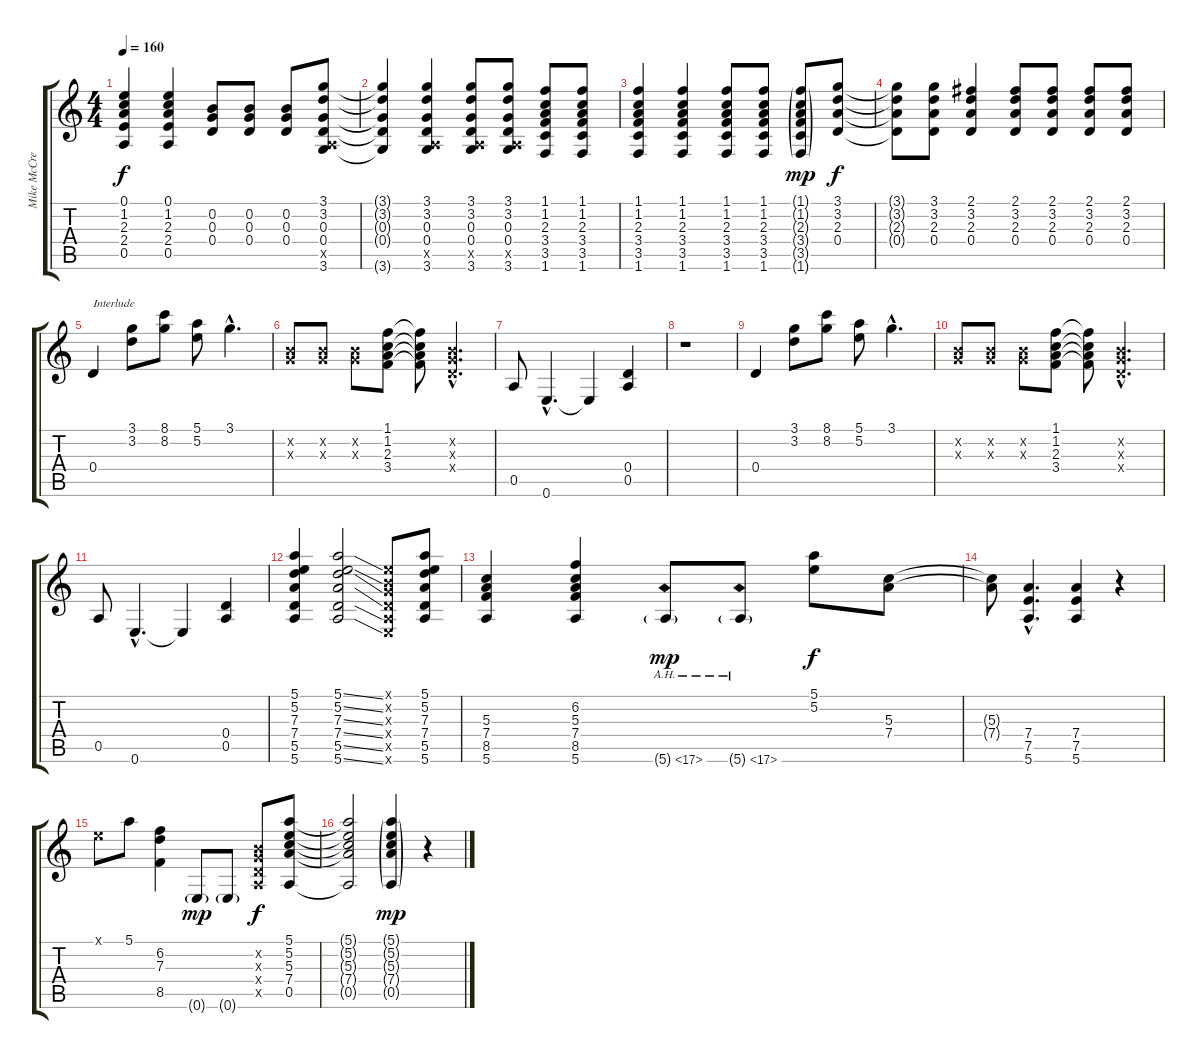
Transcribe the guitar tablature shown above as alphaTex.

\track ("Mike McCready" "Mike McCre") {instrument distortionguitar}
\staff {score tabs}
\tuning (E4 B3 G3 D3 A2 E2) {hide}
\ts (4 4)
\tempo 160
\clef g2
\ks c
(0.1 1.2 2.3 2.4 0.5).4{dy f} (0.1 1.2 2.3 2.4 0.5).4 (0.2 0.3 0.4).8 (0.2 0.3 0.4).8 (0.2 0.3 0.4).8 (3.1 3.2 0.3 0.4 0.5{x} 3.6).8 |
(3.1{t} 3.2{t} 0.3{t} 0.4{t} 3.6{t}).4 (3.1 3.2 0.3 0.4 0.5{x} 3.6).4 (3.1 3.2 0.3 0.4 0.5{x} 3.6).8 (3.1 3.2 0.3 0.4 0.5{x} 3.6).8 (1.1 1.2 2.3 3.4 3.5 1.6).8 (1.1 1.2 2.3 3.4 3.5 1.6).8 |
(1.1 1.2 2.3 3.4 3.5 1.6).4 (1.1 1.2 2.3 3.4 3.5 1.6).4 (1.1 1.2 2.3 3.4 3.5 1.6).8 (1.1 1.2 2.3 3.4 3.5 1.6).8 (1.1{g} 1.2{g} 2.3{g} 3.4{g} 3.5{g} 1.6{g}).8{dy mp} (3.1 3.2 2.3 0.4).8{dy f} |
(3.1{t} 3.2{t} 2.3{t} 0.4{t}).8 (3.1 3.2 2.3 0.4).8 (2.1 3.2 2.3 0.4).4 (2.1 3.2 2.3 0.4).8 (2.1 3.2 2.3 0.4).8 (2.1 3.2 2.3 0.4).8 (2.1 3.2 2.3 0.4).8 |
0.4.4{txt "Interlude"} (3.1 3.2).8 (8.1 8.2).8 (5.1 5.2).8 3.1{hac}.4{d} |
(0.2{x} 0.3{x}).8 (0.2{x} 0.3{x}).8 (0.2{x} 0.3{x}).8 (1.1 1.2 2.3 3.4).8 (1.1{t} 1.2{t} 2.3{t} 3.4{t}).8 (0.2{hac x} 0.3{hac x} 0.4{hac x}).4{d} |
0.5.8 0.6{hac}.4{d} 0.6{t}.4 (0.4 0.5).4 |
r.1 |
0.4.4 (3.1 3.2).8 (8.1 8.2).8 (5.1 5.2).8 3.1{hac}.4{d} |
(0.2{x} 0.3{x}).8 (0.2{x} 0.3{x}).8 (0.2{x} 0.3{x}).8 (1.1 1.2 2.3 3.4).8 (1.1{t} 1.2{t} 2.3{t} 3.4{t}).8 (0.2{hac x} 0.3{hac x} 0.4{hac x}).4{d} |
0.5.8 0.6{hac}.4{d} 0.6{t}.4 (0.4 0.5).4 |
(5.1 5.2 7.3 7.4 5.5 5.6).4 (5.1{ss} 5.2{ss} 7.3{ss} 7.4{ss} 5.5{ss} 5.6{ss}).2 (0.1{x} 0.2{x} 0.3{x} 0.4{x} 0.5{x} 0.6{x}).8 (5.1 5.2 7.3 7.4 5.5 5.6).8 |
(5.3 7.4 8.5 5.6).4 (6.2 5.3 7.4 8.5 5.6).4 5.6{ah 12 g}.8{dy mp} 5.6{ah 12 g}.8 (5.1 5.2).8{dy f} (5.3 7.4).8 |
(5.3{t} 7.4{t}).8 (7.4{hac} 7.5{hac} 5.6{hac}).4{d} (7.4 7.5 5.6).4 r.4 |
0.1{x}.8 5.1.8 (6.2 7.3 8.5).4 0.6{g}.8{dy mp} 0.6{g}.8 (0.2{x} 0.3{x} 0.4{x} 0.5{x}).8{dy f} (5.1 5.2 5.3 7.4 0.5).8 |
(5.1{t} 5.2{t} 5.3{t} 7.4{t} 0.5{t}).2 (5.1{ss g} 5.2{ss g} 5.3{ss g} 7.4{ss g} 0.5{ss g}).4{dy mp} r.4
